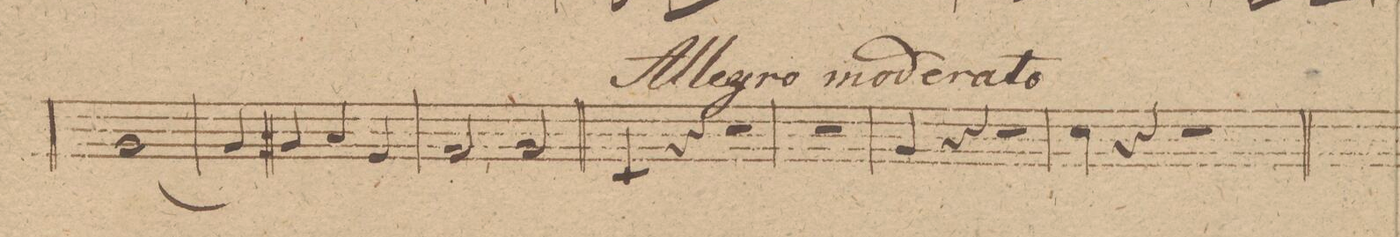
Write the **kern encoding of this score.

**kern	**dynam
*I"Fagotto 2do	*
*clefF4	*
*k[f#c#g#d#]	*
*met(c)	*
*M4/4	*
[1BB/	.
=25	=25
4BB/]	.
4BB#X/	.
4C#/	.
4GG#/	.
=26	=26
2AA/	.
2BB/	.
=27||	=27||
4EE/	.
4r	.
2r	.
=28	=28
1r	.
=29	=29
4BB/	.
4r	.
2r	.
=30	=30
4E\	.
4r	.
2r	.
=31	=31
*-	*-
